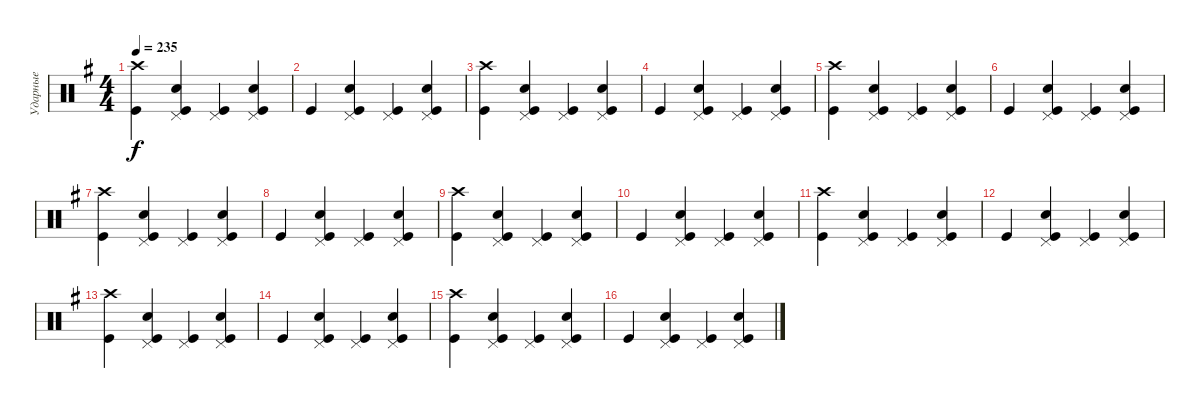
\track ("Ударные" "Ударные") {instrument percussion}
\staff {score}
\articulation defaults
\ts (4 4)
\tempo 235
\clef neutral
\ks g
("Crash high (hit)" "Kick (hit)").4{dy f} ("Pedal Hi-Hat (hit)" "Snare (hit) 2" "Kick (hit)").4 ("Pedal Hi-Hat (hit)" "Kick (hit)").4 ("Pedal Hi-Hat (hit)" "Snare (hit) 2" "Kick (hit)").4 |
"Kick (hit)".4 ("Pedal Hi-Hat (hit)" "Snare (hit) 2" "Kick (hit)").4 ("Pedal Hi-Hat (hit)" "Kick (hit)").4 ("Pedal Hi-Hat (hit)" "Snare (hit) 2" "Kick (hit)").4 |
("Crash high (hit)" "Kick (hit)").4 ("Pedal Hi-Hat (hit)" "Snare (hit) 2" "Kick (hit)").4 ("Pedal Hi-Hat (hit)" "Kick (hit)").4 ("Pedal Hi-Hat (hit)" "Snare (hit) 2" "Kick (hit)").4 |
"Kick (hit)".4 ("Pedal Hi-Hat (hit)" "Snare (hit) 2" "Kick (hit)").4 ("Pedal Hi-Hat (hit)" "Kick (hit)").4 ("Pedal Hi-Hat (hit)" "Snare (hit) 2" "Kick (hit)").4 |
("Crash high (hit)" "Kick (hit)").4 ("Pedal Hi-Hat (hit)" "Snare (hit) 2" "Kick (hit)").4 ("Pedal Hi-Hat (hit)" "Kick (hit)").4 ("Pedal Hi-Hat (hit)" "Snare (hit) 2" "Kick (hit)").4 |
"Kick (hit)".4 ("Pedal Hi-Hat (hit)" "Snare (hit) 2" "Kick (hit)").4 ("Pedal Hi-Hat (hit)" "Kick (hit)").4 ("Pedal Hi-Hat (hit)" "Snare (hit) 2" "Kick (hit)").4 |
("Crash high (hit)" "Kick (hit)").4 ("Pedal Hi-Hat (hit)" "Snare (hit) 2" "Kick (hit)").4 ("Pedal Hi-Hat (hit)" "Kick (hit)").4 ("Pedal Hi-Hat (hit)" "Snare (hit) 2" "Kick (hit)").4 |
"Kick (hit)".4 ("Pedal Hi-Hat (hit)" "Snare (hit) 2" "Kick (hit)").4 ("Pedal Hi-Hat (hit)" "Kick (hit)").4 ("Pedal Hi-Hat (hit)" "Snare (hit) 2" "Kick (hit)").4 |
("Crash high (hit)" "Kick (hit)").4 ("Pedal Hi-Hat (hit)" "Snare (hit) 2" "Kick (hit)").4 ("Pedal Hi-Hat (hit)" "Kick (hit)").4 ("Pedal Hi-Hat (hit)" "Snare (hit) 2" "Kick (hit)").4 |
"Kick (hit)".4 ("Pedal Hi-Hat (hit)" "Snare (hit) 2" "Kick (hit)").4 ("Pedal Hi-Hat (hit)" "Kick (hit)").4 ("Pedal Hi-Hat (hit)" "Snare (hit) 2" "Kick (hit)").4 |
("Crash high (hit)" "Kick (hit)").4 ("Pedal Hi-Hat (hit)" "Snare (hit) 2" "Kick (hit)").4 ("Pedal Hi-Hat (hit)" "Kick (hit)").4 ("Pedal Hi-Hat (hit)" "Snare (hit) 2" "Kick (hit)").4 |
"Kick (hit)".4 ("Pedal Hi-Hat (hit)" "Snare (hit) 2" "Kick (hit)").4 ("Pedal Hi-Hat (hit)" "Kick (hit)").4 ("Pedal Hi-Hat (hit)" "Snare (hit) 2" "Kick (hit)").4 |
("Crash high (hit)" "Kick (hit)").4 ("Pedal Hi-Hat (hit)" "Snare (hit) 2" "Kick (hit)").4 ("Pedal Hi-Hat (hit)" "Kick (hit)").4 ("Pedal Hi-Hat (hit)" "Snare (hit) 2" "Kick (hit)").4 |
"Kick (hit)".4 ("Pedal Hi-Hat (hit)" "Snare (hit) 2" "Kick (hit)").4 ("Pedal Hi-Hat (hit)" "Kick (hit)").4 ("Pedal Hi-Hat (hit)" "Snare (hit) 2" "Kick (hit)").4 |
("Crash high (hit)" "Kick (hit)").4 ("Pedal Hi-Hat (hit)" "Snare (hit) 2" "Kick (hit)").4 ("Pedal Hi-Hat (hit)" "Kick (hit)").4 ("Pedal Hi-Hat (hit)" "Snare (hit) 2" "Kick (hit)").4 |
"Kick (hit)".4 ("Pedal Hi-Hat (hit)" "Snare (hit) 2" "Kick (hit)").4 ("Pedal Hi-Hat (hit)" "Kick (hit)").4 ("Pedal Hi-Hat (hit)" "Snare (hit) 2" "Kick (hit)").4
